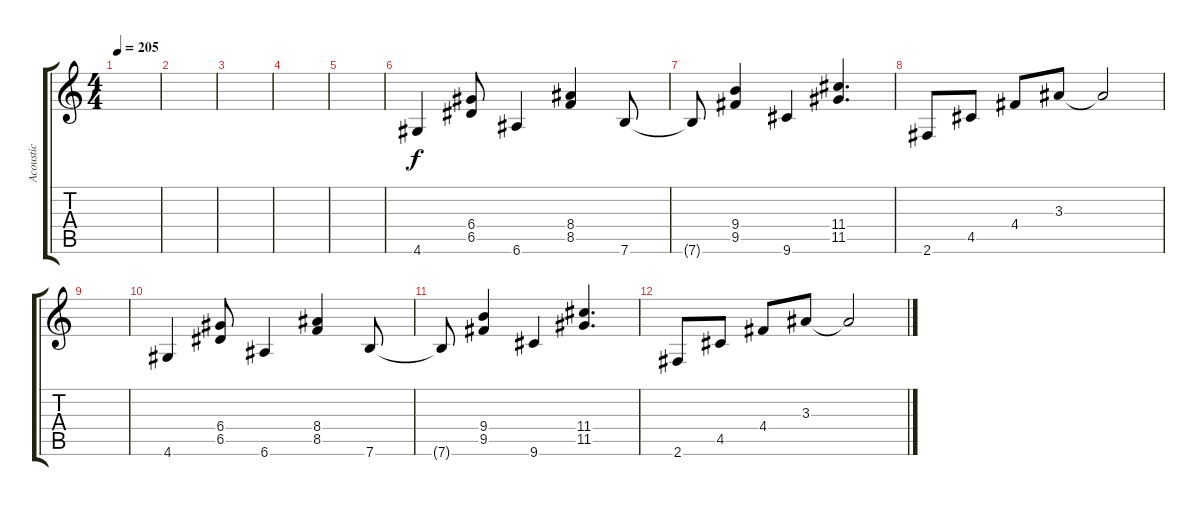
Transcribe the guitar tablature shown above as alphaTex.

\track ("Acoustic" "Acoustic") {instrument acousticguitarnylon}
\staff {score tabs}
\tuning (E4 B3 G3 D3 A2 E2) {hide}
\ts (4 4)
\tempo 205
\clef g2
\ks c
|
|
|
|
|
4.6.4 (6.4 6.5).8 6.6.4 (8.4 8.5).4 7.6.8 |
7.6{t}.8 (9.4 9.5).4 9.6.4 (11.4 11.5).4{d} |
2.6.8 4.5.8 4.4.8 3.3.8 3.3{t}.2 |
|
4.6.4 (6.4 6.5).8 6.6.4 (8.4 8.5).4 7.6.8 |
7.6{t}.8 (9.4 9.5).4 9.6.4 (11.4 11.5).4{d} |
2.6.8 4.5.8 4.4.8 3.3.8 3.3{t}.2
